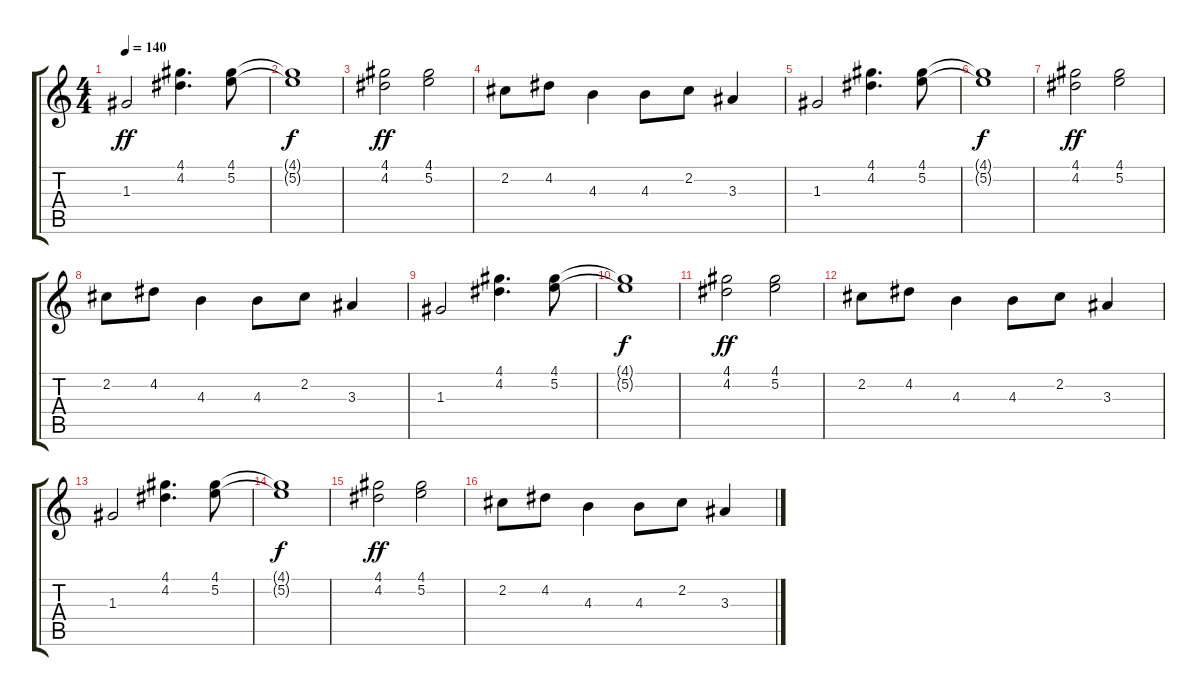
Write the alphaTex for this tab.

\track "" {instrument distortionguitar}
\staff {score tabs}
\tuning (E4 B3 G3 D3 A2 E2) {hide}
\ts (4 4)
\tempo 140
\clef g2
\ks c
1.3.2{dy ff} (4.1 4.2).4{d} (4.1 5.2).8 |
(4.1{t} 5.2{t}).1{dy f} |
(4.1 4.2).2{dy ff} (4.1 5.2).2 |
2.2.8 4.2.8 4.3.4 4.3.8 2.2.8 3.3.4 |
1.3.2 (4.1 4.2).4{d} (4.1 5.2).8 |
(4.1{t} 5.2{t}).1{dy f} |
(4.1 4.2).2{dy ff} (4.1 5.2).2 |
2.2.8 4.2.8 4.3.4 4.3.8 2.2.8 3.3.4 |
1.3.2 (4.1 4.2).4{d} (4.1 5.2).8 |
(4.1{t} 5.2{t}).1{dy f} |
(4.1 4.2).2{dy ff} (4.1 5.2).2 |
2.2.8 4.2.8 4.3.4 4.3.8 2.2.8 3.3.4 |
1.3.2 (4.1 4.2).4{d} (4.1 5.2).8 |
(4.1{t} 5.2{t}).1{dy f} |
(4.1 4.2).2{dy ff} (4.1 5.2).2 |
2.2.8 4.2.8 4.3.4 4.3.8 2.2.8 3.3.4
